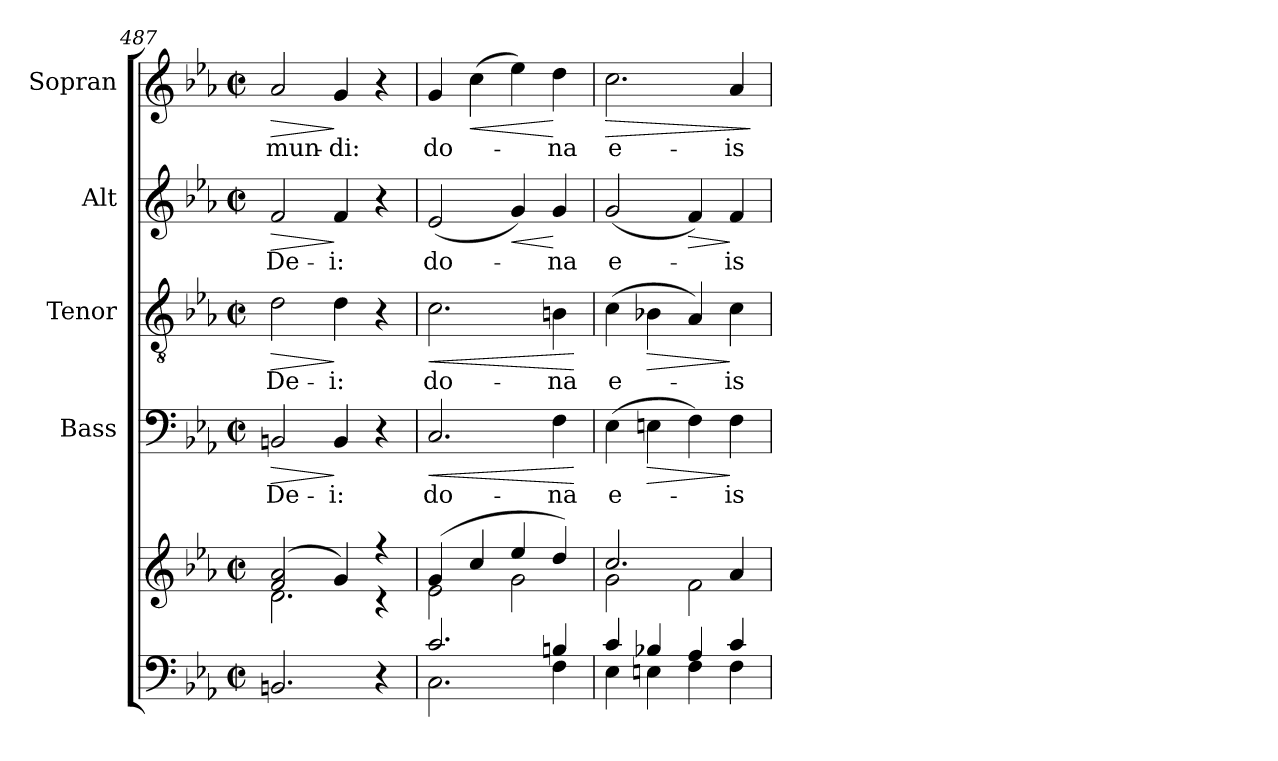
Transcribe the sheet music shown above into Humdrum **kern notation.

**kern	**kern	**kern	**text	**dynam	**kern	**text	**dynam	**kern	**text	**dynam	**kern	**text	**dynam
*part5	*part5	*part4	*part4	*part4	*part3	*part3	*part3	*part2	*part2	*part2	*part1	*part1	*part1
*staff6	*staff5	*staff4	*staff4	*staff4	*staff3	*staff3	*staff3	*staff2	*staff2	*staff2	*staff1	*staff1	*staff1
*	*	*I"Bass	*	*	*I"Tenor	*	*	*I"Alt	*	*	*I"Sopran	*	*
*	*	*I'B.	*	*	*I'T.	*	*	*I'A.	*	*	*I'S.	*	*
*clefF4	*clefG2	*clefF4	*	*	*clefGv2	*	*	*clefG2	*	*	*clefG2	*	*
*k[b-e-a-]	*k[b-e-a-]	*k[b-e-a-]	*	*	*k[b-e-a-]	*	*	*k[b-e-a-]	*	*	*k[b-e-a-]	*	*
*E-:	*E-:	*E-:	*	*	*E-:	*	*	*E-:	*	*	*E-:	*	*
*M2/2	*M2/2	*M2/2	*	*	*M2/2	*	*	*M2/2	*	*	*M2/2	*	*
*met(c|)	*met(c|)	*met(c|)	*	*	*met(c|)	*	*	*met(c|)	*	*	*met(c|)	*	*
=487	=487	=487	=487	=487	=487	=487	=487	=487	=487	=487	=487	=487	=487
*	*^	*	*	*	*	*	*	*	*	*	*	*	*
!	!	!	!	!LO:LY:b	!LO:HP:b	!	!LO:LY:b	!LO:HP:b	!	!LO:LY:b	!LO:HP:b	!	!LO:LY:b	!LO:HP:b
2.BBn/	(2f/ 2a-/	2.d\	2BBn/	De-	>	2d\	De-	>	2f/	De-	>	2a-/	mun-	>
!	!	!	!	!LO:LY:b	!	!	!LO:LY:b	!	!	!LO:LY:b	!	!	!LO:LY:b	!
.	4g/)	.	4BB/	-i:	]	4d\	-i:	]	4f/	-i:	]	4g/	-di:	]
4r	4r	4r	4r	.	.	4r	.	.	4r	.	.	4r	.	.
=488	=488	=488	=488	=488	=488	=488	=488	=488	=488	=488	=488	=488	=488	=488
*^	*	*	*	*	*	*	*	*	*	*	*	*	*	*
!	!	!	!	!	!LO:LY:b	!LO:HP:b	!	!LO:LY:b	!LO:HP:b	!	!LO:LY:b	!	!	!LO:LY:b	!
2.c/	2.C\	(4g/	2e-\	2.C/	do-	<	2.c\	do-	<	(<2e-/	do-	.	4g/	do-	.
!	!	!	!	!	!	!	!	!	!	!	!	!	!	!	!LO:HP:b
.	.	4cc/	.	.	.	.	.	.	.	.	.	.	(>4cc\	.	<
!	!	!	!	!	!	!	!	!	!	!	!	!LO:HP:b	!	!	!
.	.	4ee-/	2g\	.	.	.	.	.	.	4g/)	.	<	4ee-\)	.	.
!	!	!	!	!	!LO:LY:b	!	!	!LO:LY:b	!	!	!LO:LY:b	!	!	!LO:LY:b	!
4Bn/	4F\	4dd/)	.	4F\	-na	.	4Bn\	-na	.	4g/	-na	[	4dd\	-na	[
*v	*v	*	*	*	*	*	*	*	*	*	*	*	*	*	*
*	*v	*v	*	*	*	*	*	*	*	*	*	*	*	*
.	.	.	.	[	.	.	[	.	.	.	.	.	.
=489	=489	=489	=489	=489	=489	=489	=489	=489	=489	=489	=489	=489	=489
*^	*^	*	*	*	*	*	*	*	*	*	*	*	*
!	!	!	!	!	!LO:LY:b	!	!	!LO:LY:b	!	!	!LO:LY:b	!	!	!LO:LY:b	!LO:HP:b
4c/	4E-\	2.cc/	2g\	(>4E-\	e-	.	(>4c\	e-	.	(<2g/	e-	.	2.cc\	e-	>
!	!	!	!	!	!	!LO:HP:b	!	!	!LO:HP:b	!	!	!	!	!	!
4B-X/	4En\	.	.	4En\	.	>	4B-X\	.	>	.	.	.	.	.	.
!	!	!	!	!	!	!	!	!	!	!	!	!LO:HP:b	!	!	!
4A-/	4F\	.	2f\	4F\)	.	.	4A-/)	.	.	4f/)	.	>	.	.	.
!	!	!	!	!	!LO:LY:b	!	!	!LO:LY:b	!	!	!LO:LY:b	!	!	!LO:LY:b	!
4c/	4F\	4a-/	.	4F\	-is	]	4c\	-is	]	4f/	-is	]	4a-/	-is	.
*v	*v	*	*	*	*	*	*	*	*	*	*	*	*	*	*
*	*v	*v	*	*	*	*	*	*	*	*	*	*	*	*
.	.	.	.	.	.	.	.	.	.	.	.	.	]
=	=	=	=	=	=	=	=	=	=	=	=	=	=
*-	*-	*-	*-	*-	*-	*-	*-	*-	*-	*-	*-	*-	*-
